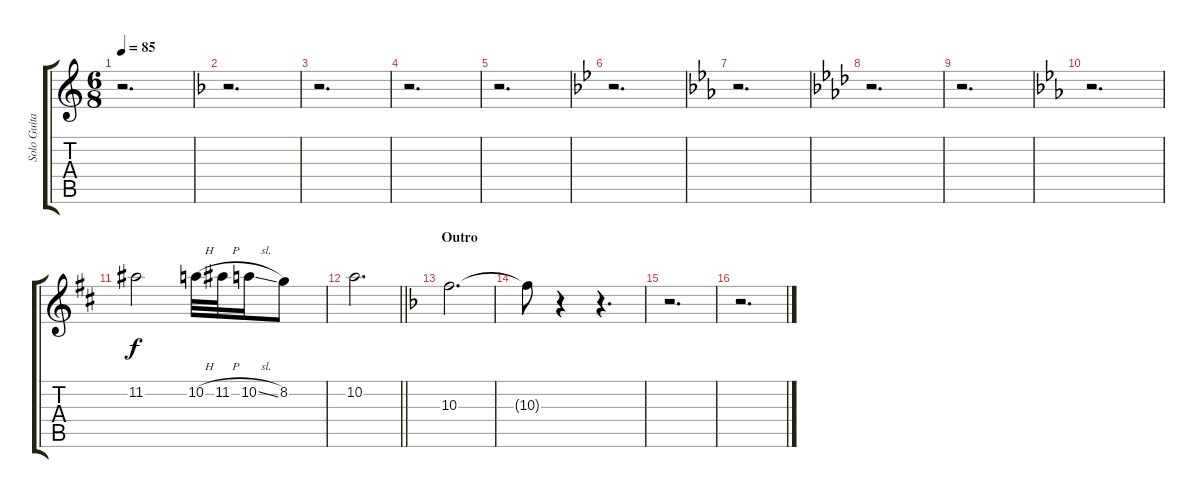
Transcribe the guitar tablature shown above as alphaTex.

\track ("Solo Guitar II (Luca Turilli)" "Solo Guita") {instrument distortionguitar}
\staff {score tabs}
\tuning (E4 B3 G3 D3 A2 E2) {hide}
\ts (6 8)
\tempo 85
\clef g2
\ks aminor
r.2{d dy f} |
\ks dminor
r.2{d} |
r.2{d} |
r.2{d} |
r.2{d} |
\ks gminor
r.2{d} |
\ks cminor
r.2{d} |
\ks fminor
r.2{d} |
r.2{d} |
\ks cminor
r.2{d} |
\ks d
11.2.2{volume 8 balance 12} 10.2{h}.32 11.2{h}.32 10.2{sl}.16 8.2.8 |
\barLineRight lightlight
10.2.2{d} |
\section ("" "Outro")
\ks dminor
10.3.2{d volume 0} |
10.3{t}.8 r.4 r.4{d} |
r.2{d} |
r.2{d}
